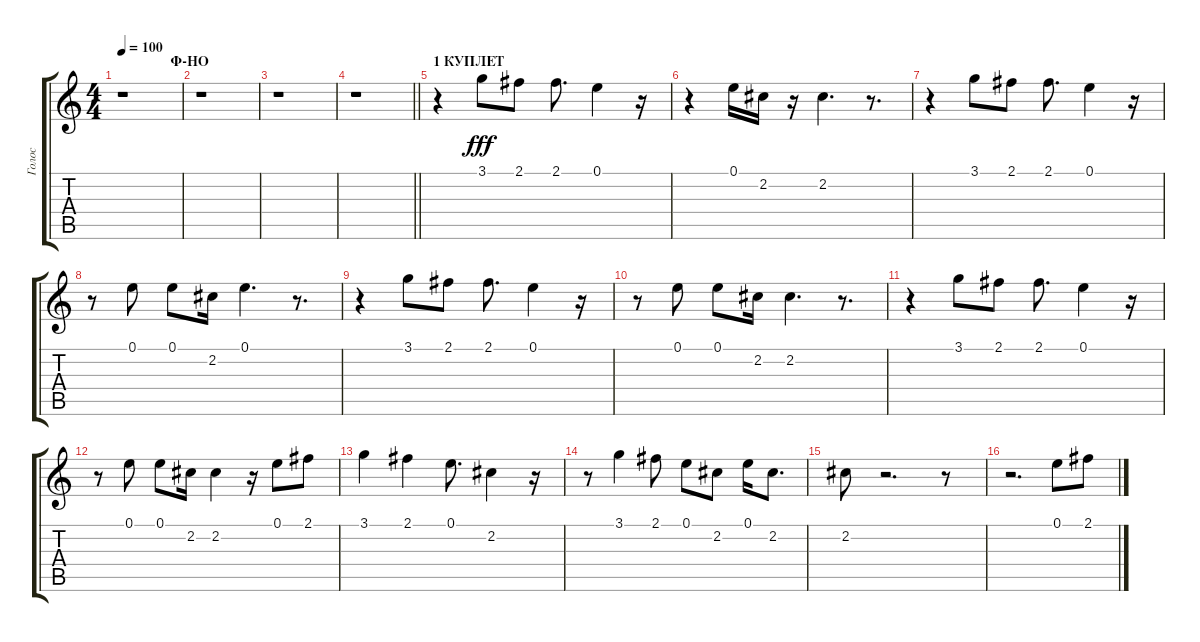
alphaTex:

\track ("Голос" "Голос") {instrument acousticguitarsteel}
\staff {score tabs}
\tuning (E4 B3 G3 D3 A2 E2) {hide}
\ts (4 4)
\section ("" "               Ф-НО")
\tempo 100
\clef g2
\ks c
r.1{dy fff instrument acousticguitarsteel} |
r.1 |
r.1 |
\barLineRight lightlight
r.1 |
\section ("" "1 КУПЛЕТ")
r.4 3.1.8 2.1.8 2.1.8{d} 0.1.4 r.16 |
r.4 0.1.16 2.2.16 r.16 2.2.4{d} r.8{d} |
r.4 3.1.8 2.1.8 2.1.8{d} 0.1.4 r.16 |
r.8 0.1.8 0.1.8 2.2.16 0.1.4{d} r.8{d} |
r.4 3.1.8 2.1.8 2.1.8{d} 0.1.4 r.16 |
r.8 0.1.8 0.1.8 2.2.16 2.2.4{d} r.8{d} |
r.4 3.1.8 2.1.8 2.1.8{d} 0.1.4 r.16 |
r.8 0.1.8 0.1.8 2.2.16 2.2.4 r.16 0.1.8 2.1.8 |
3.1.4 2.1.4 0.1.8{d} 2.2.4 r.16 |
r.8 3.1.4 2.1.8 0.1.8 2.2.8 0.1.16 2.2.8{d} |
2.2.8 r.2{d} r.8 |
r.2{d} 0.1.8 2.1.8
